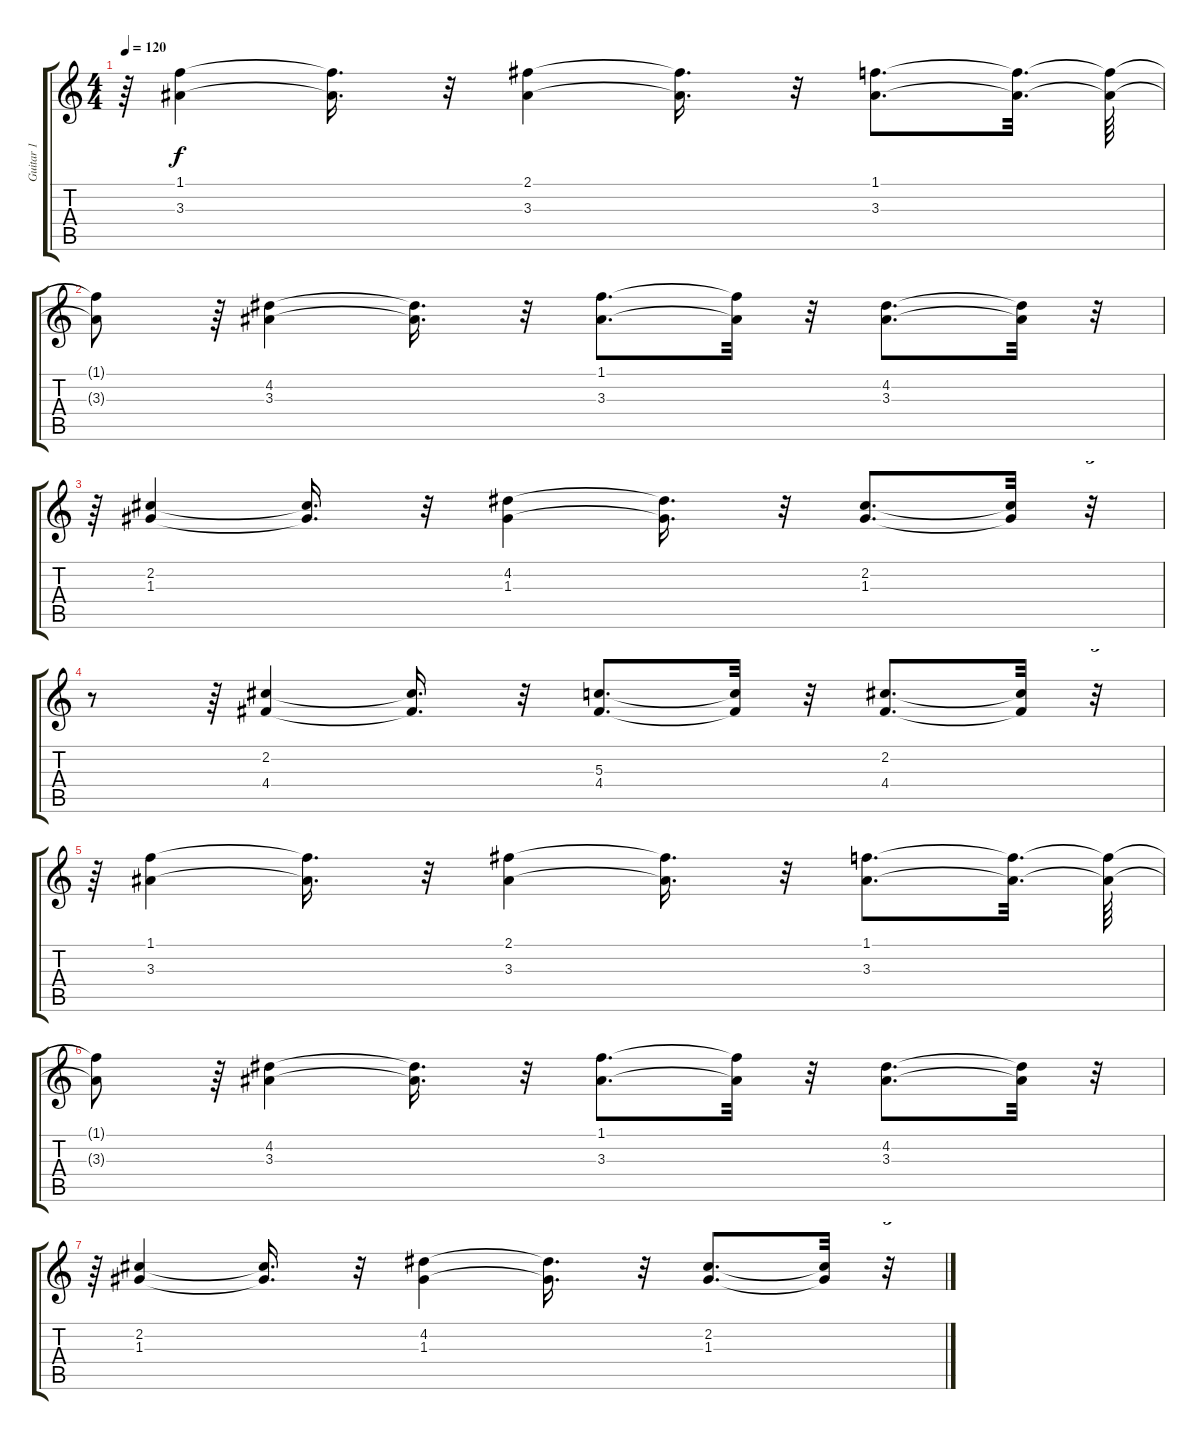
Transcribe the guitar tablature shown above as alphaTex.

\track ("Guitar 1" "Guitar 1") {instrument distortionguitar}
\staff {score tabs}
\tuning (E4 B3 G3 D3 A2 E2) {hide}
\ts (4 4)
\tempo 120
\clef g2
\ks c
r.64{dy f} (1.1 3.3).4 (1.1{t} 3.3{t}).16{d} r.32 (2.1 3.3).4 (2.1{t} 3.3{t}).16{d} r.32 (1.1 3.3).8{d} (1.1{t} 3.3{t}).32{d} (1.1{t} 3.3{t}).64 |
(1.1{t} 3.3{t}).8 r.64 (4.2 3.3).4 (4.2{t} 3.3{t}).16{d} r.32 (1.1 3.3).8{d} (1.1{t} 3.3{t}).32 r.32 (4.2 3.3).8{d} (4.2{t} 3.3{t}).32 r.32{tu (5 4)} |
r.64 (2.2 1.3).4 (2.2{t} 1.3{t}).16{d} r.32 (4.2 1.3).4 (4.2{t} 1.3{t}).16{d} r.32 (2.2 1.3).8{d} (2.2{t} 1.3{t}).32 r.32{tu (5 4)} |
r.8 r.64 (2.2 4.4).4 (2.2{t} 4.4{t}).16{d} r.32 (5.3 4.4).8{d} (5.3{t} 4.4{t}).32 r.32 (2.2 4.4).8{d} (2.2{t} 4.4{t}).32 r.32{tu (5 4)} |
r.64 (1.1 3.3).4 (1.1{t} 3.3{t}).16{d} r.32 (2.1 3.3).4 (2.1{t} 3.3{t}).16{d} r.32 (1.1 3.3).8{d} (1.1{t} 3.3{t}).32{d} (1.1{t} 3.3{t}).64 |
(1.1{t} 3.3{t}).8 r.64 (4.2 3.3).4 (4.2{t} 3.3{t}).16{d} r.32 (1.1 3.3).8{d} (1.1{t} 3.3{t}).32 r.32 (4.2 3.3).8{d} (4.2{t} 3.3{t}).32 r.32{tu (5 4)} |
r.64 (2.2 1.3).4 (2.2{t} 1.3{t}).16{d} r.32 (4.2 1.3).4 (4.2{t} 1.3{t}).16{d} r.32 (2.2 1.3).8{d} (2.2{t} 1.3{t}).32 r.32{tu (5 4)}
